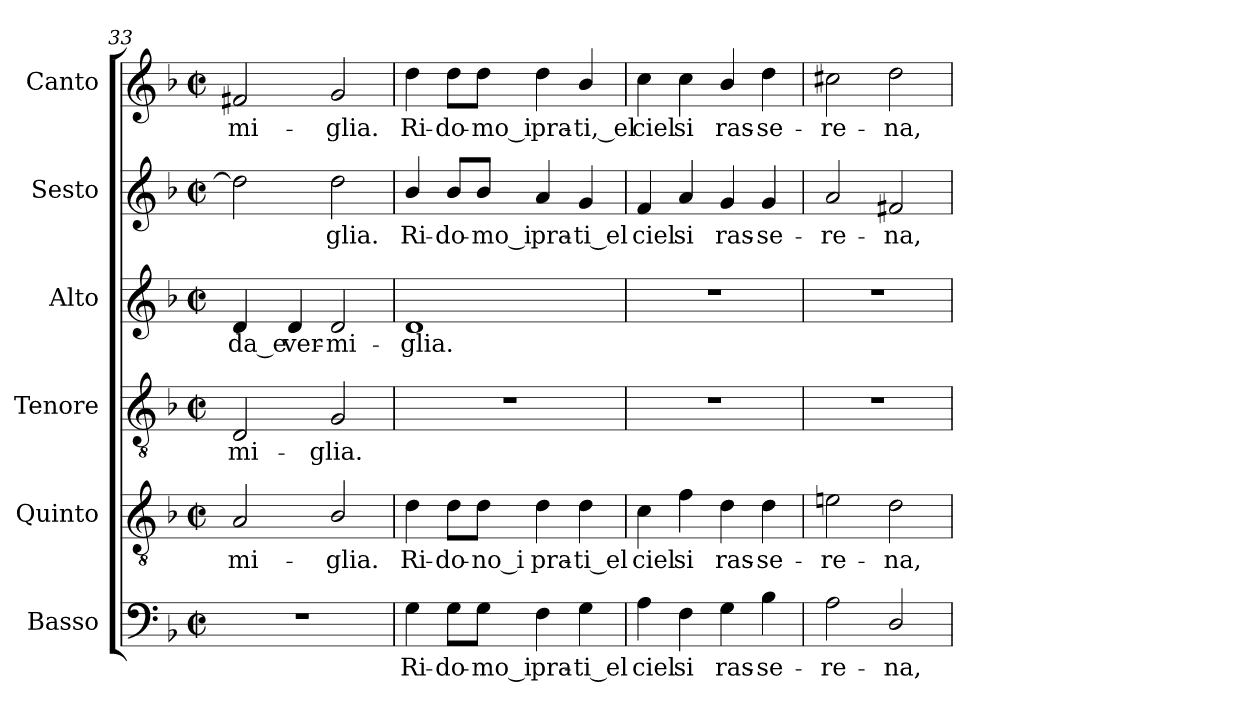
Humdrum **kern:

**kern	**text	**kern	**text	**kern	**text	**kern	**text	**kern	**text	**kern	**text
*part6	*part6	*part5	*part5	*part4	*part4	*part3	*part3	*part2	*part2	*part1	*part1
*staff6	*staff6	*staff5	*staff5	*staff4	*staff4	*staff3	*staff3	*staff2	*staff2	*staff1	*staff1
*I"Basso	*	*I"Quinto	*	*I"Tenore	*	*I"Alto	*	*I"Sesto	*	*I"Canto	*
*I'B.	*	*I'T.	*	*I'T.	*	*I'A.	*	*I'S.	*	*	*
*clefF4	*	*clefGv2	*	*clefGv2	*	*clefG2	*	*clefG2	*	*clefG2	*
*	*	*ITrd7c12	*	*ITrd7c12	*	*	*	*	*	*	*
*k[b-]	*	*k[b-]	*	*k[b-]	*	*k[b-]	*	*k[b-]	*	*k[b-]	*
*F:	*	*F:	*	*F:	*	*F:	*	*F:	*	*F:	*
*M2/2	*	*M2/2	*	*M2/2	*	*M2/2	*	*M2/2	*	*M2/2	*
*met(c|)	*	*met(c|)	*	*met(c|)	*	*met(c|)	*	*met(c|)	*	*met(c|)	*
=33	=33	=33	=33	=33	=33	=33	=33	=33	=33	=33	=33
!	!	!	!LO:LY:b:color=#000000	!	!	!	!	!	!	!	!
!	!	!	!	!	!LO:LY:b:color=#000000	!	!	!	!	!	!
!	!	!	!	!	!	!	!LO:LY:b:color=#000000	!	!	!	!
!	!	!	!	!	!	!	!	!	!	!	!LO:LY:b:color=#000000
1r	.	2AAi/	-mi-	2DDi/	-mi-	4di/	-da_e	2ddi\]	.	2f#Xi/	-mi-
!	!	!	!	!	!	!	!LO:LY:b:color=#000000	!	!	!	!
.	.	.	.	.	.	4di/	ver-	.	.	.	.
!	!	!	!LO:LY:b:color=#000000	!	!	!	!	!	!	!	!
!	!	!	!	!	!LO:LY:b:color=#000000	!	!	!	!	!	!
!	!	!	!	!	!	!	!LO:LY:b:color=#000000	!	!	!	!
!	!	!	!	!	!	!	!	!	!LO:LY:b:color=#000000	!	!
!	!	!	!	!	!	!	!	!	!	!	!LO:LY:b:color=#000000
.	.	2BB-i/	-glia.	2GGi/	-glia.	2di/	-mi-	2ddi\	-glia.	2gi/	-glia.
=34	=34	=34	=34	=34	=34	=34	=34	=34	=34	=34	=34
!	!LO:LY:b:color=#000000	!	!	!	!	!	!	!	!	!	!
!	!	!	!LO:LY:b:color=#000000	!	!	!	!	!	!	!	!
!	!	!	!	!	!	!	!LO:LY:b:color=#000000	!	!	!	!
!	!	!	!	!	!	!	!	!	!LO:LY:b:color=#000000	!	!
!	!	!	!	!	!	!	!	!	!	!	!LO:LY:b:color=#000000
4Gi\	Ri-	4Di\	Ri-	1r	.	1di	-glia.	4b-i/	Ri-	4ddi\	Ri-
!	!LO:LY:b:color=#000000	!	!	!	!	!	!	!	!	!	!
!	!	!	!LO:LY:b:color=#000000	!	!	!	!	!	!	!	!
!	!	!	!	!	!	!	!	!	!LO:LY:b:color=#000000	!	!
!	!	!	!	!	!	!	!	!	!	!	!LO:LY:b:color=#000000
8Gi\L	-do-	8Di\L	-do-	.	.	.	.	8b-i/L	-do-	8ddi\L	-do-
!	!LO:LY:b:color=#000000	!	!	!	!	!	!	!	!	!	!
!	!	!	!LO:LY:b:color=#000000	!	!	!	!	!	!	!	!
!	!	!	!	!	!	!	!	!	!LO:LY:b:color=#000000	!	!
!	!	!	!	!	!	!	!	!	!	!	!LO:LY:b:color=#000000
8Gi\J	-mo_i	8Di\J	-no_i	.	.	.	.	8b-i/J	-mo_i	8ddi\J	-mo_i
!	!LO:LY:b:color=#000000	!	!	!	!	!	!	!	!	!	!
!	!	!	!LO:LY:b:color=#000000	!	!	!	!	!	!	!	!
!	!	!	!	!	!	!	!	!	!LO:LY:b:color=#000000	!	!
!	!	!	!	!	!	!	!	!	!	!	!LO:LY:b:color=#000000
4Fi\	pra-	4Di\	pra-	.	.	.	.	4ai/	pra-	4ddi\	pra-
!	!LO:LY:b:color=#000000	!	!	!	!	!	!	!	!	!	!
!	!	!	!LO:LY:b:color=#000000	!	!	!	!	!	!	!	!
!	!	!	!	!	!	!	!	!	!LO:LY:b:color=#000000	!	!
!	!	!	!	!	!	!	!	!	!	!	!LO:LY:b:color=#000000
4Gi\	-ti_el	4Di\	-ti_el	.	.	.	.	4gi/	-ti_el	4b-i/	-ti,_el
=35	=35	=35	=35	=35	=35	=35	=35	=35	=35	=35	=35
!	!LO:LY:b:color=#000000	!	!	!	!	!	!	!	!	!	!
!	!	!	!LO:LY:b:color=#000000	!	!	!	!	!	!	!	!
!	!	!	!	!	!	!	!	!	!LO:LY:b:color=#000000	!	!
!	!	!	!	!	!	!	!	!	!	!	!LO:LY:b:color=#000000
4Ai\	ciel	4Ci\	ciel	1r	.	1r	.	4fi/	ciel	4cci\	ciel
!	!LO:LY:b:color=#000000	!	!	!	!	!	!	!	!	!	!
!	!	!	!LO:LY:b:color=#000000	!	!	!	!	!	!	!	!
!	!	!	!	!	!	!	!	!	!LO:LY:b:color=#000000	!	!
!	!	!	!	!	!	!	!	!	!	!	!LO:LY:b:color=#000000
4Fi\	si	4Fi\	si	.	.	.	.	4ai/	si	4cci\	si
!	!LO:LY:b:color=#000000	!	!	!	!	!	!	!	!	!	!
!	!	!	!LO:LY:b:color=#000000	!	!	!	!	!	!	!	!
!	!	!	!	!	!	!	!	!	!LO:LY:b:color=#000000	!	!
!	!	!	!	!	!	!	!	!	!	!	!LO:LY:b:color=#000000
4Gi\	ras-	4Di\	ras-	.	.	.	.	4gi/	ras-	4b-i/	ras-
!	!LO:LY:b:color=#000000	!	!	!	!	!	!	!	!	!	!
!	!	!	!LO:LY:b:color=#000000	!	!	!	!	!	!	!	!
!	!	!	!	!	!	!	!	!	!LO:LY:b:color=#000000	!	!
!	!	!	!	!	!	!	!	!	!	!	!LO:LY:b:color=#000000
4B-i\	-se-	4Di\	-se-	.	.	.	.	4gi/	-se-	4ddi\	-se-
=36	=36	=36	=36	=36	=36	=36	=36	=36	=36	=36	=36
!	!LO:LY:b:color=#000000	!	!	!	!	!	!	!	!	!	!
!	!	!	!LO:LY:b:color=#000000	!	!	!	!	!	!	!	!
!	!	!	!	!	!	!	!	!	!LO:LY:b:color=#000000	!	!
!	!	!	!	!	!	!	!	!	!	!	!LO:LY:b:color=#000000
2Ai\	-re-	2Eni\	-re-	1r	.	1r	.	2ai/	-re-	2cc#Xi\	-re-
!	!LO:LY:b:color=#000000	!	!	!	!	!	!	!	!	!	!
!	!	!	!LO:LY:b:color=#000000	!	!	!	!	!	!	!	!
!	!	!	!	!	!	!	!	!	!LO:LY:b:color=#000000	!	!
!	!	!	!	!	!	!	!	!	!	!	!LO:LY:b:color=#000000
2Di/	-na,	2Di\	-na,	.	.	.	.	2f#Xi/	-na,	2ddi\	-na,
=	=	=	=	=	=	=	=	=	=	=	=
*-	*-	*-	*-	*-	*-	*-	*-	*-	*-	*-	*-
